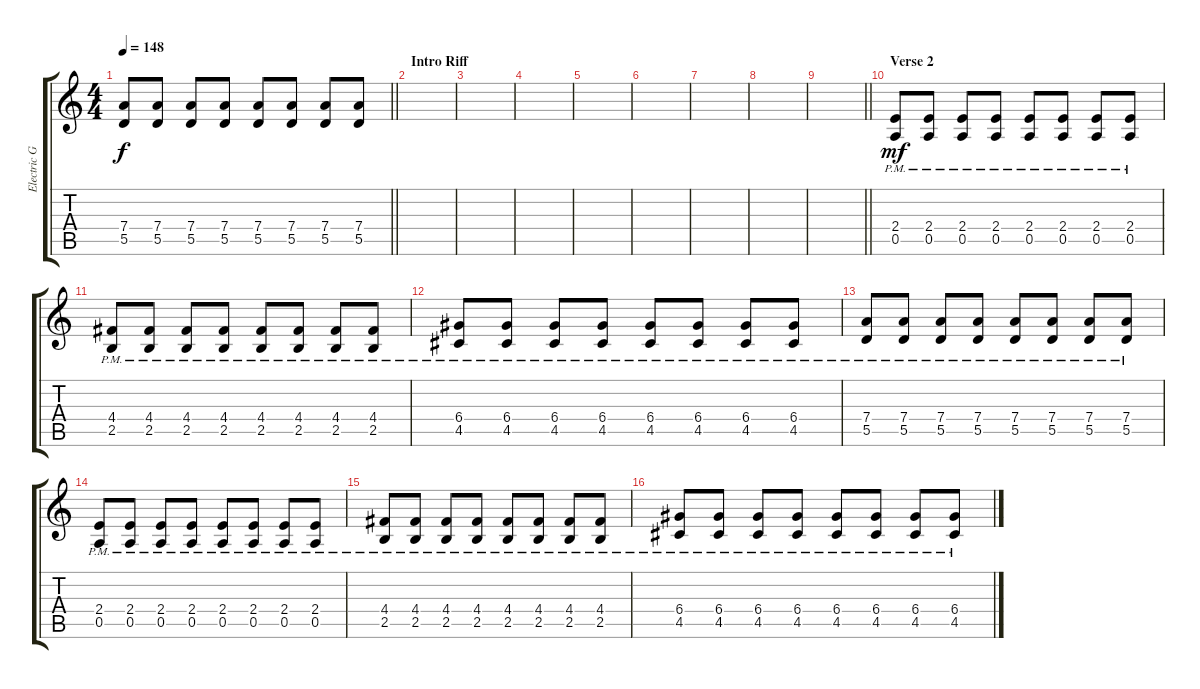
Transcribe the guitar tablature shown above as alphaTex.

\track ("Electric GuitarTom" "Electric G") {instrument distortionguitar}
\staff {score tabs}
\tuning (E4 B3 G3 D3 A2 E2) {hide}
\ts (4 4)
\tempo 148
\clef g2
\barLineRight lightlight
\ks c
(7.4 5.5).8{dy f} (7.4 5.5).8 (7.4 5.5).8 (7.4 5.5).8 (7.4 5.5).8 (7.4 5.5).8 (7.4 5.5).8 (7.4 5.5).8 |
\section ("" "Intro Riff")
|
|
|
|
|
|
|
\barLineRight lightlight
|
\section ("" "Verse 2")
(2.4{pm} 0.5{pm}).8{dy mf} (2.4{pm} 0.5{pm}).8 (2.4{pm} 0.5{pm}).8 (2.4{pm} 0.5{pm}).8 (2.4{pm} 0.5{pm}).8 (2.4{pm} 0.5{pm}).8 (2.4{pm} 0.5{pm}).8 (2.4{pm} 0.5{pm}).8 |
(4.4{pm} 2.5{pm}).8 (4.4{pm} 2.5{pm}).8 (4.4{pm} 2.5{pm}).8 (4.4{pm} 2.5{pm}).8 (4.4{pm} 2.5{pm}).8 (4.4{pm} 2.5{pm}).8 (4.4{pm} 2.5{pm}).8 (4.4{pm} 2.5{pm}).8 |
(6.4{pm} 4.5{pm}).8 (6.4{pm} 4.5{pm}).8 (6.4{pm} 4.5{pm}).8 (6.4{pm} 4.5{pm}).8 (6.4{pm} 4.5{pm}).8 (6.4{pm} 4.5{pm}).8 (6.4{pm} 4.5{pm}).8 (6.4{pm} 4.5{pm}).8 |
(7.4{pm} 5.5{pm}).8 (7.4{pm} 5.5{pm}).8 (7.4{pm} 5.5{pm}).8 (7.4{pm} 5.5{pm}).8 (7.4{pm} 5.5{pm}).8 (7.4{pm} 5.5{pm}).8 (7.4{pm} 5.5{pm}).8 (7.4{pm} 5.5{pm}).8 |
(2.4{pm} 0.5{pm}).8 (2.4{pm} 0.5{pm}).8 (2.4{pm} 0.5{pm}).8 (2.4{pm} 0.5{pm}).8 (2.4{pm} 0.5{pm}).8 (2.4{pm} 0.5{pm}).8 (2.4{pm} 0.5{pm}).8 (2.4{pm} 0.5{pm}).8 |
(4.4{pm} 2.5{pm}).8 (4.4{pm} 2.5{pm}).8 (4.4{pm} 2.5{pm}).8 (4.4{pm} 2.5{pm}).8 (4.4{pm} 2.5{pm}).8 (4.4{pm} 2.5{pm}).8 (4.4{pm} 2.5{pm}).8 (4.4{pm} 2.5{pm}).8 |
(6.4{pm} 4.5{pm}).8 (6.4{pm} 4.5{pm}).8 (6.4{pm} 4.5{pm}).8 (6.4{pm} 4.5{pm}).8 (6.4{pm} 4.5{pm}).8 (6.4{pm} 4.5{pm}).8 (6.4{pm} 4.5{pm}).8 (6.4{pm} 4.5{pm}).8
